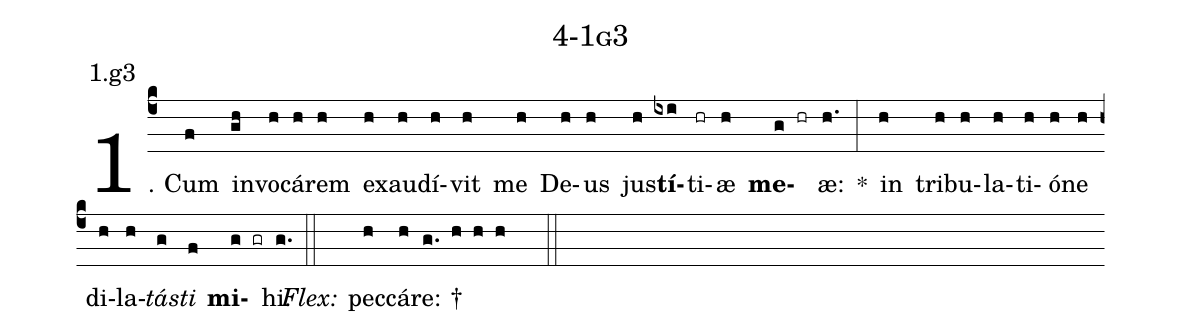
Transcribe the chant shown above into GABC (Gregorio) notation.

name: 4-1g3;
annotation: 1.g3;
%%
(c4)1. Cum(f) in(gh)vo(h)cá(h)rem(h) ex(h)au(h)dí(h)vit(h) me(h) De(h)us(h) jus(h)<b>tí</b>(ixi)ti(hr)æ(h) <b>me</b>(g hr)æ:(h.) *(:) in(h) tri(h)bu(h)la(h)ti(h)ó(h)ne(h) di(h)la(h)<i>tás</i>(g)<i>ti</i>(f) <b>mi</b>(g gr)hi.(g.) (::)
<i>Flex:</i>()  pec(h)cá(h)re: †(g. h h h  ::)
